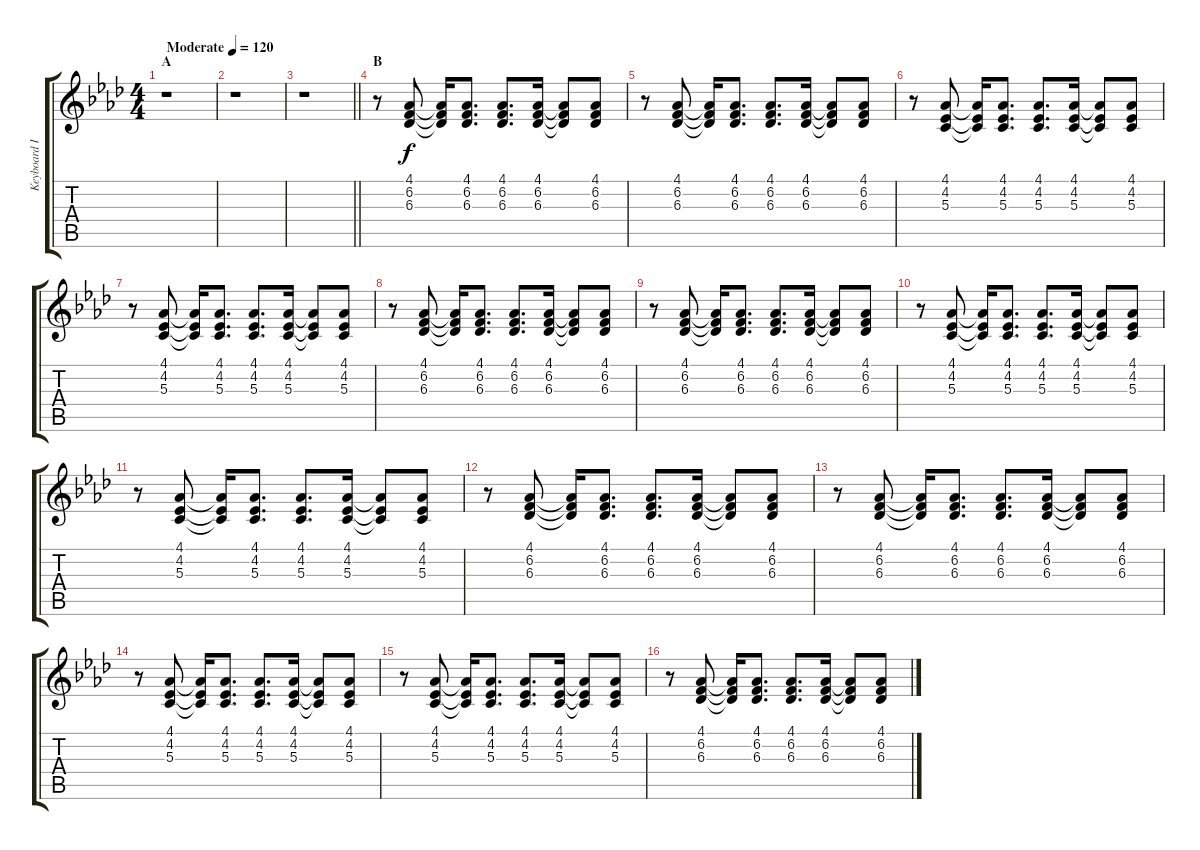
\track ("Keyboard II" "Keyboard I") {instrument acousticgrandpiano}
\staff {score tabs}
\tuning (E4 B3 G3 D3 A2 E2) {hide}
\ts (4 4)
\section ("" "A")
\tempo (120 "Moderate")
\clef g2
\ks ab
r.1{dy f instrument acousticgrandpiano} |
r.1 |
\barLineRight lightlight
r.1 |
\section ("" "B")
r.8 (4.1 6.2 6.3).8 (4.1{t} 6.2{t} 6.3{t}).16 (4.1 6.2 6.3).8{d} (4.1 6.2 6.3).8{d} (4.1 6.2 6.3).16 (4.1{t} 6.2{t} 6.3{t}).8 (4.1 6.2 6.3).8 |
r.8 (4.1 6.2 6.3).8 (4.1{t} 6.2{t} 6.3{t}).16 (4.1 6.2 6.3).8{d} (4.1 6.2 6.3).8{d} (4.1 6.2 6.3).16 (4.1{t} 6.2{t} 6.3{t}).8 (4.1 6.2 6.3).8 |
r.8 (4.1 4.2 5.3).8 (4.1{t} 4.2{t} 5.3{t}).16 (4.1 4.2 5.3).8{d} (4.1 4.2 5.3).8{d} (4.1 4.2 5.3).16 (4.1{t} 4.2{t} 5.3{t}).8 (4.1 4.2 5.3).8 |
r.8 (4.1 4.2 5.3).8 (4.1{t} 4.2{t} 5.3{t}).16 (4.1 4.2 5.3).8{d} (4.1 4.2 5.3).8{d} (4.1 4.2 5.3).16 (4.1{t} 4.2{t} 5.3{t}).8 (4.1 4.2 5.3).8 |
r.8 (4.1 6.2 6.3).8 (4.1{t} 6.2{t} 6.3{t}).16 (4.1 6.2 6.3).8{d} (4.1 6.2 6.3).8{d} (4.1 6.2 6.3).16 (4.1{t} 6.2{t} 6.3{t}).8 (4.1 6.2 6.3).8 |
r.8 (4.1 6.2 6.3).8 (4.1{t} 6.2{t} 6.3{t}).16 (4.1 6.2 6.3).8{d} (4.1 6.2 6.3).8{d} (4.1 6.2 6.3).16 (4.1{t} 6.2{t} 6.3{t}).8 (4.1 6.2 6.3).8 |
r.8 (4.1 4.2 5.3).8 (4.1{t} 4.2{t} 5.3{t}).16 (4.1 4.2 5.3).8{d} (4.1 4.2 5.3).8{d} (4.1 4.2 5.3).16 (4.1{t} 4.2{t} 5.3{t}).8 (4.1 4.2 5.3).8 |
r.8 (4.1 4.2 5.3).8 (4.1{t} 4.2{t} 5.3{t}).16 (4.1 4.2 5.3).8{d} (4.1 4.2 5.3).8{d} (4.1 4.2 5.3).16 (4.1{t} 4.2{t} 5.3{t}).8 (4.1 4.2 5.3).8 |
r.8 (4.1 6.2 6.3).8 (4.1{t} 6.2{t} 6.3{t}).16 (4.1 6.2 6.3).8{d} (4.1 6.2 6.3).8{d} (4.1 6.2 6.3).16 (4.1{t} 6.2{t} 6.3{t}).8 (4.1 6.2 6.3).8 |
r.8 (4.1 6.2 6.3).8 (4.1{t} 6.2{t} 6.3{t}).16 (4.1 6.2 6.3).8{d} (4.1 6.2 6.3).8{d} (4.1 6.2 6.3).16 (4.1{t} 6.2{t} 6.3{t}).8 (4.1 6.2 6.3).8 |
r.8 (4.1 4.2 5.3).8 (4.1{t} 4.2{t} 5.3{t}).16 (4.1 4.2 5.3).8{d} (4.1 4.2 5.3).8{d} (4.1 4.2 5.3).16 (4.1{t} 4.2{t} 5.3{t}).8 (4.1 4.2 5.3).8 |
r.8 (4.1 4.2 5.3).8 (4.1{t} 4.2{t} 5.3{t}).16 (4.1 4.2 5.3).8{d} (4.1 4.2 5.3).8{d} (4.1 4.2 5.3).16 (4.1{t} 4.2{t} 5.3{t}).8 (4.1 4.2 5.3).8 |
r.8 (4.1 6.2 6.3).8 (4.1{t} 6.2{t} 6.3{t}).16 (4.1 6.2 6.3).8{d} (4.1 6.2 6.3).8{d} (4.1 6.2 6.3).16 (4.1{t} 6.2{t} 6.3{t}).8 (4.1 6.2 6.3).8
